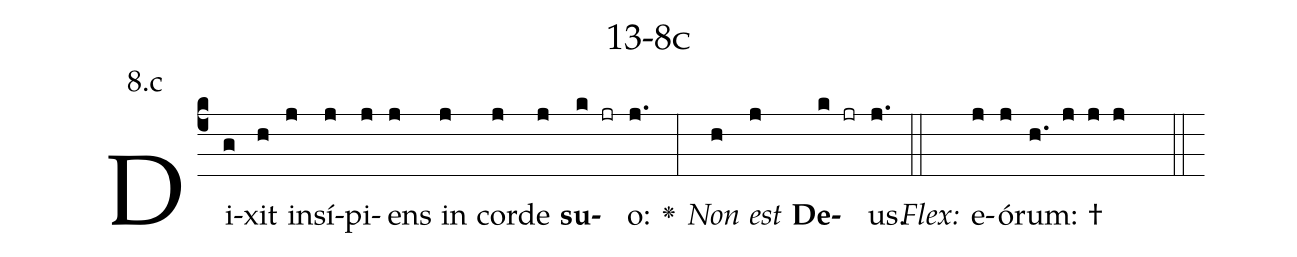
name: 13-8c;
annotation: 8.c;
%%
(c4)Di(g)xit(h) in(j)sí(j)pi(j)ens(j) in(j) cor(j)de(j) <b>su</b>(k jr)o:(j.) <v>\greheightstar</v>(:) <i>Non</i>(h) <i>est</i>(j) <b>De</b>(k jr)us.(j.) (::)
<i>Flex:</i>()  e(j)ó(j)rum: †(h. j j j  ::)

%E(j) u(j) o(h) u(j) a(k) e.(j.) (::)
